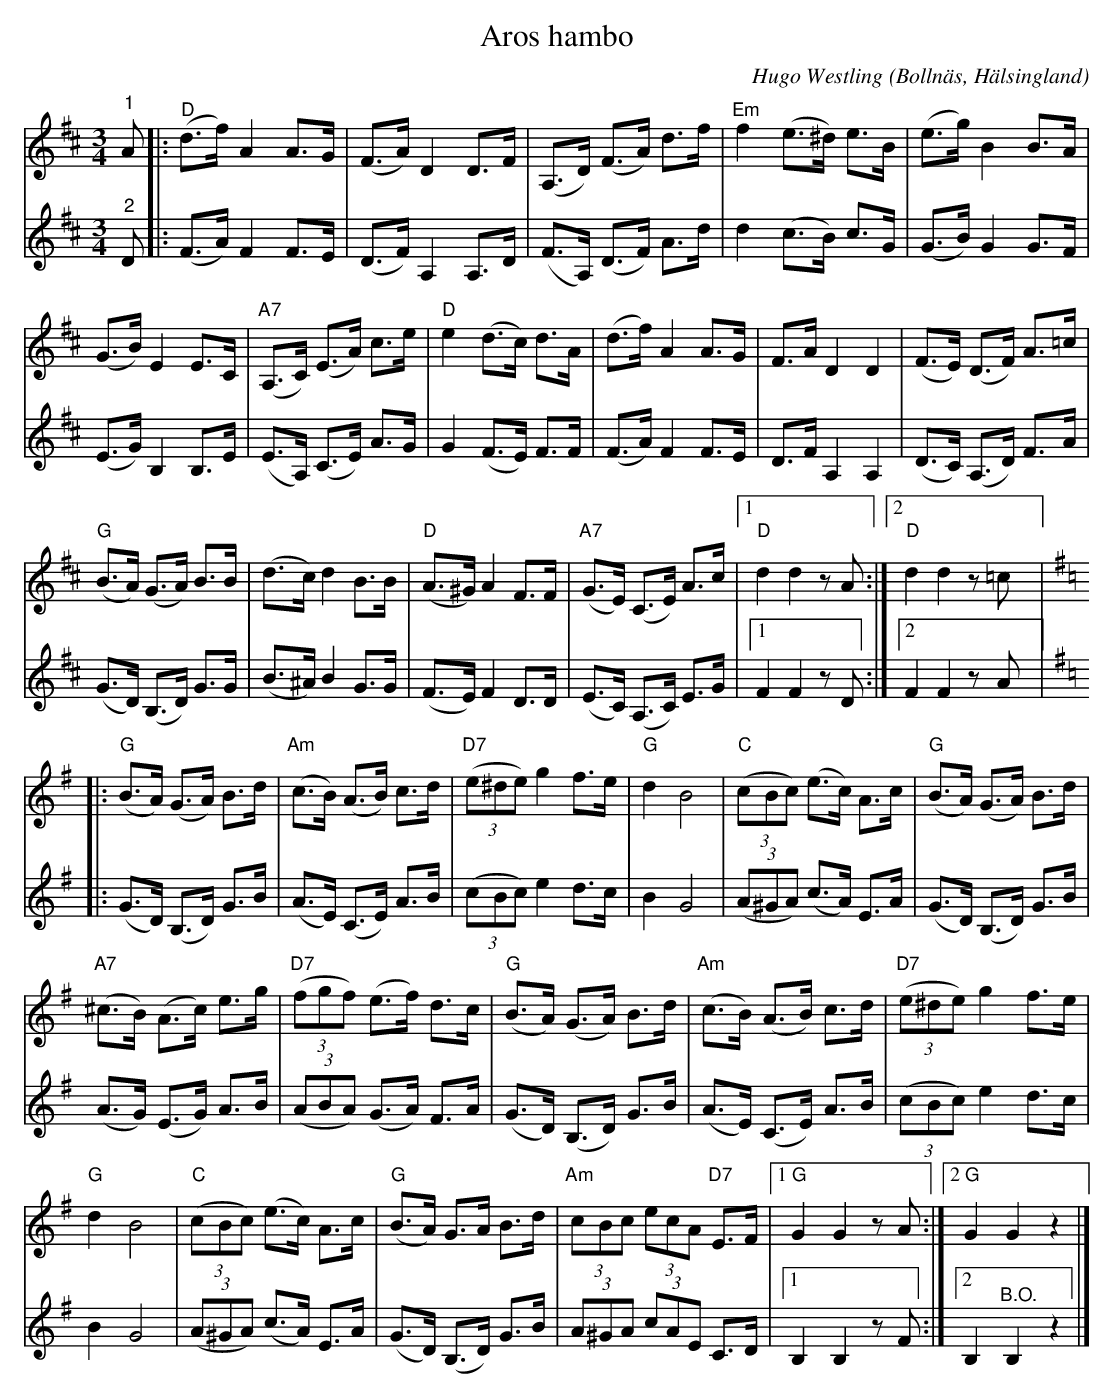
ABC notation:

X:1
T:Aros hambo
C:Hugo Westling
O:Bollnäs, Hälsingland
L:1/8
M:3/4
K:D
V:1
"^1" A |:"D" (d>f) A2 A>G | (F>A) D2 D>F | (A,>D) (F>A) d>f |"Em" f2 (e>^d) e>B | (e>g) B2 B>A |
(G>B) E2 E>C | "A7"(A,>C) (E>A) c>e |"D" e2 (d>c) d>A | (d>f) A2 A>G | F>A D2 D2 | (F>E) (D>F) A>=c |
"G" (B>A) (G>A) B>B | (d>c) d2 B>B |"D" (A>^G) A2 F>F | "A7"(G>E) (C>E) A>c |1 "D" d2 d2 z A :|2 "D" d2 d2 z =c |:
[K:G]"G" (B>A) (G>A) B>d |"Am" (c>B) (A>B) c>d |"D7" (3(e^de) g2 f>e |"G" d2 B4 | "C" (3(cBc) (e>c) A>c |"G" (B>A) (G>A) B>d |
"A7" (^c>B) (A>c) e>g |"D7" (3(fgf) (e>f) d>c | "G" (B>A) (G>A) B>d |"Am" (c>B) (A>B) c>d |"D7" (3(e^de) g2 f>e |
"G" d2 B4 | "C" (3(cBc) (e>c) A>c |"G" (B>A) G>A B>d |"Am" (3cBc (3ecA"D7" E>F |1"G" G2 G2 z A :|2 "G" G2 G2 z2 |]
V:2
"^2" D |: (F>A) F2 F>E | (D>F) A,2 A,>D | (F>A,) (D>F) A>d | d2 (c>B) c>G | (G>B) G2 G>F |
(E>G) B,2 B,>E | (E>A,) (C>E) A>G | G2 (F>E) F>F | (F>A) F2 F>E | D>F A,2 A,2 | (D>C) (A,>D) F>A |
(G>D) (B,>D) G>G | (B>^A) B2 G>G | (F>E) F2 D>D | (E>C) (A,>C) E>G |1 F2 F2 z D :|2 F2 F2 z A |:
[K:G] (G>D) (B,>D) G>B | (A>E) (C>E) A>B | (3(cBc) e2 d>c | B2 G4 | (3(A^GA) (c>A) E>A | (G>D) (B,>D) G>B |
(A>G) (E>G) A>B |(3(ABA) (G>A) F>A | (G>D) (B,>D) G>B | (A>E) (C>E) A>B | (3(cBc) e2 d>c | B2 G4 |
(3(A^GA) (c>A) E>A | (G>D) (B,>D) G>B | (3A^GA (3cAE C>D |1 B,2 B,2 z F :|2 B,2 "^B.O." B,2 z2 |]
